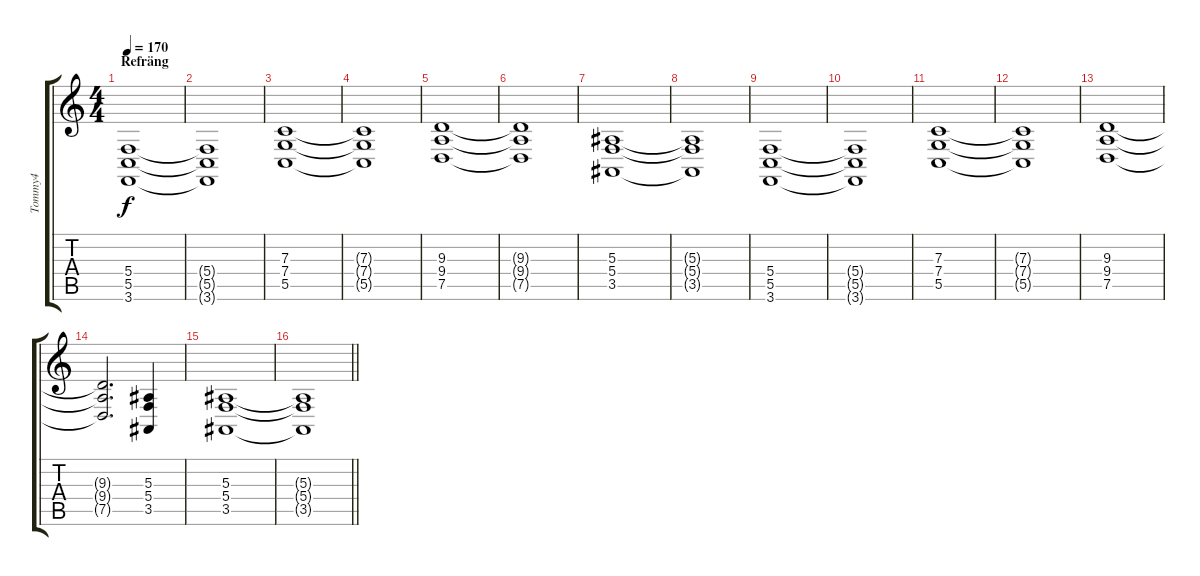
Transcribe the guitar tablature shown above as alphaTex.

\track ("Tommy4" "Tommy4") {instrument stringensemble2}
\staff {score tabs}
\tuning (D4 A3 F3 C3 G2 D2) {hide}
\ts (4 4)
\section ("" "Refräng")
\tempo 170
\clef g2
\ks c
(5.4 5.5 3.6).1{dy f} |
(5.4{t} 5.5{t} 3.6{t}).1 |
(7.3 7.4 5.5).1 |
(7.3{t} 7.4{t} 5.5{t}).1 |
(9.3 9.4 7.5).1 |
(9.3{t} 9.4{t} 7.5{t}).1 |
(5.3 5.4 3.5).1 |
(5.3{t} 5.4{t} 3.5{t}).1 |
(5.4 5.5 3.6).1 |
(5.4{t} 5.5{t} 3.6{t}).1 |
(7.3 7.4 5.5).1 |
(7.3{t} 7.4{t} 5.5{t}).1 |
(9.3 9.4 7.5).1 |
(9.3{t} 9.4{t} 7.5{t}).2{d} (5.3 5.4 3.5).4 |
(5.3 5.4 3.5).1 |
\barLineRight lightlight
(5.3{t} 5.4{t} 3.5{t}).1
